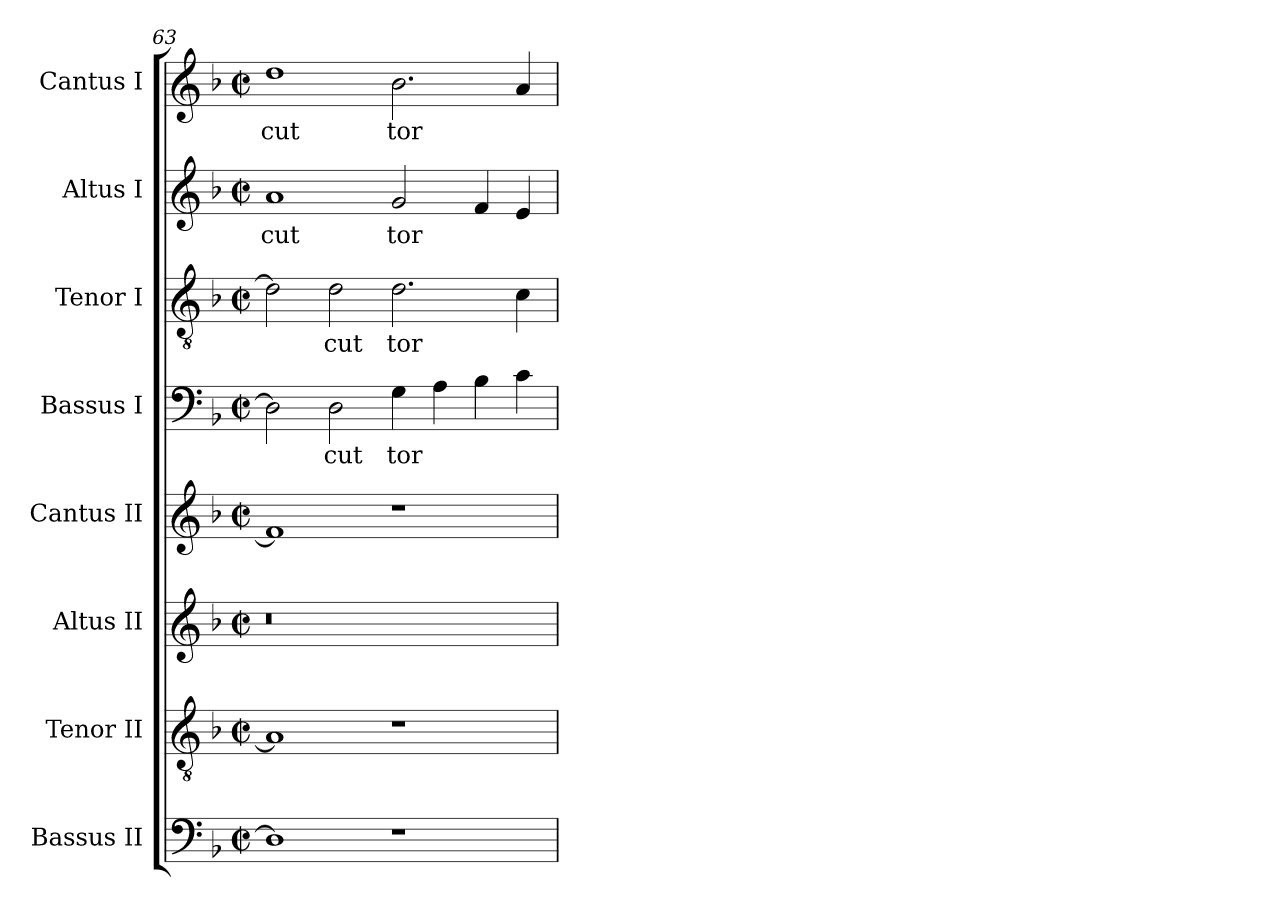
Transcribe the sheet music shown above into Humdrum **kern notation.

**kern	**text	**kern	**text	**kern	**kern	**text	**kern	**text	**kern	**text	**kern	**text	**kern	**text
*part8	*part8	*part7	*part7	*part6	*part5	*part5	*part4	*part4	*part3	*part3	*part2	*part2	*part1	*part1
*staff8	*staff8	*staff7	*staff7	*staff6	*staff5	*staff5	*staff4	*staff4	*staff3	*staff3	*staff2	*staff2	*staff1	*staff1
*I"Bassus II	*	*I"Tenor II	*	*I"Altus II	*I"Cantus II	*	*I"Bassus I	*	*I"Tenor I	*	*I"Altus I	*	*I"Cantus I	*
*I'Bassus II	*	*I'Tenor II	*	*I'Altus II	*I'Cantus II	*	*I'Bassus I	*	*I'Tenor I	*	*I'Altus I	*	*I'Cantus I	*
*clefF4	*	*clefGv2	*	*clefG2	*clefG2	*	*clefF4	*	*clefGv2	*	*clefG2	*	*clefG2	*
*k[b-]	*	*k[b-]	*	*k[b-]	*k[b-]	*	*k[b-]	*	*k[b-]	*	*k[b-]	*	*k[b-]	*
*F:	*	*F:	*	*F:	*F:	*	*F:	*	*F:	*	*F:	*	*F:	*
*M2/2	*	*M2/2	*	*M2/2	*M2/2	*	*M2/2	*	*M2/2	*	*M2/2	*	*M2/2	*
*met(c|)	*	*met(c|)	*	*met(c|)	*met(c|)	*	*met(c|)	*	*met(c|)	*	*met(c|)	*	*met(c|)	*
=63	=63	=63	=63	=63	=63	=63	=63	=63	=63	=63	=63	=63	=63	=63
!	!LO:LY:b:cj	!	!LO:LY:b:cj	!	!	!LO:LY:b:cj	!	!LO:LY:b:cj	!	!LO:LY:b:cj	!	!LO:LY:b:cj	!	!LO:LY:b:cj
1D]	.	1A]	.	0r	1f#]	.	2D\]	.	2d\]	--	1a	cut	1dd	cut
!	!	!	!	!	!	!	!	!LO:LY:b:cj	!	!LO:LY:b:cj	!	!	!	!
.	.	.	.	.	.	.	2D\	cut	2d\	-cut	.	.	.	.
!	!	!	!	!	!	!	!	!LO:LY:b:cj	!	!LO:LY:b:cj	!	!LO:LY:b:cj	!	!LO:LY:b:cj
1r	.	1r	.	.	1r	.	4G\	tor	2.d\	tor-	2g/	tor	2.b-\	tor
!	!	!	!	!	!	!	!	!LO:LY:b:cj	!	!	!	!	!	!
.	.	.	.	.	.	.	4A\	.	.	.	.	.	.	.
!	!	!	!	!	!	!	!	!LO:LY:b:cj	!	!	!	!LO:LY:b:cj	!	!
.	.	.	.	.	.	.	4B-\	.	.	.	4f/	.	.	.
!	!	!	!	!	!	!	!	!LO:LY:b:cj	!	!LO:LY:b:cj	!	!LO:LY:b:cj	!	!LO:LY:b:cj
.	.	.	.	.	.	.	4c\	.	4c\	--	4e/	.	4a/	.
=	=	=	=	=	=	=	=	=	=	=	=	=	=	=
*-	*-	*-	*-	*-	*-	*-	*-	*-	*-	*-	*-	*-	*-	*-
